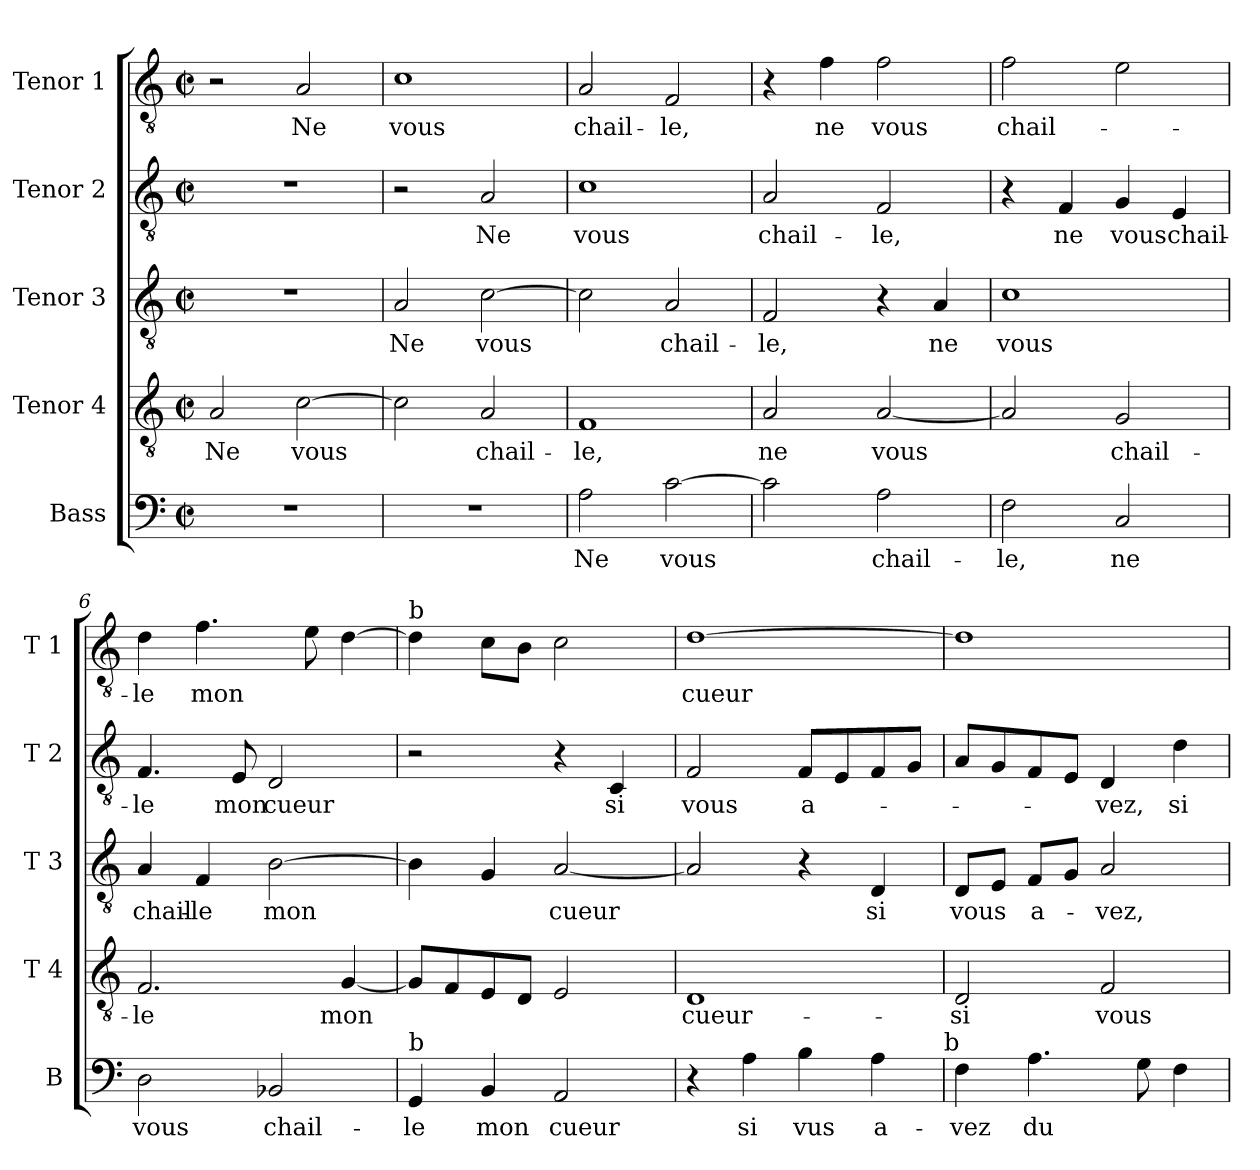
**kern	**text	**kern	**text	**kern	**text	**kern	**text	**kern	**text
*part5	*part5	*part4	*part4	*part3	*part3	*part2	*part2	*part1	*part1
*staff5	*staff5	*staff4	*staff4	*staff3	*staff3	*staff2	*staff2	*staff1	*staff1
*I"Bass	*	*I"Tenor 4	*	*I"Tenor 3	*	*I"Tenor 2	*	*I"Tenor 1	*
*I'B	*	*I'T 4	*	*I'T 3	*	*I'T 2	*	*I'T 1	*
*clefF4	*	*clefGv2	*	*clefGv2	*	*clefGv2	*	*clefGv2	*
*k[]	*	*k[]	*	*k[]	*	*k[]	*	*k[]	*
*C:	*	*C:	*	*C:	*	*C:	*	*C:	*
*M2/2	*	*M2/2	*	*M2/2	*	*M2/2	*	*M2/2	*
*met(c|)	*	*met(c|)	*	*met(c|)	*	*met(c|)	*	*met(c|)	*
=1	=1	=1	=1	=1	=1	=1	=1	=1	=1
1r	.	2A/	Ne	1r	.	1r	.	2r	.
.	.	[2c\	vous	.	.	.	.	2A/	Ne
=2	=2	=2	=2	=2	=2	=2	=2	=2	=2
1r	.	2c\]	.	2A/	Ne	2r	.	1c	vous
.	.	2A/	chail-	[2c\	vous	2A/	Ne	.	.
=3	=3	=3	=3	=3	=3	=3	=3	=3	=3
2A\	Ne	1F	-le,	2c\]	.	1c	vous	2A/	chail-
[2c\	vous	.	.	2A/	chail-	.	.	2F/	-le,
=4	=4	=4	=4	=4	=4	=4	=4	=4	=4
2c\]	.	2A/	ne	2F/	-le,	2A/	chail-	4r	.
.	.	.	.	.	.	.	.	4f\	ne
2A\	chail-	[2A/	vous	4r	.	2F/	-le,	2f\	vous
.	.	.	.	4A/	ne	.	.	.	.
=5	=5	=5	=5	=5	=5	=5	=5	=5	=5
2F\	-le,	2A/]	.	1c	vous	4r	.	2f\	chail-
.	.	.	.	.	.	4F/	ne	.	.
2C/	ne	2G/	chail-	.	.	4G/	vous	2e\	.
.	.	.	.	.	.	4E/	chail-	.	.
=6	=6	=6	=6	=6	=6	=6	=6	=6	=6
2D\	vous	2.F/	-le	4A/	chail-	4.F/	-le	4d\	-le
.	.	.	.	4F/	-le	.	.	4.f\	mon
.	.	.	.	.	.	8E/	mon	.	.
2BB-X/	chail-	.	.	[2B\	mon	2D/	cueur	.	.
.	.	.	.	.	.	.	.	8e\	.
.	.	[4G/	mon	.	.	.	.	[4d\	.
!!LO:LB:g=z
=7	=7	=7	=7	=7	=7	=7	=7	=7	=7
!	!	!	!	!	!	!	!	!LO:TX:a:t=b	!
!LO:TX:a:t=b	!	!	!	!	!	!	!	!	!
4GG/	-le	8G/L]	.	4B\]	.	2r	.	4d\]	.
.	.	8F/	.	.	.	.	.	.	.
4BB/	mon	8E/	.	4G/	.	.	.	8c\L	.
.	.	8D/J	.	.	.	.	.	8B\J	.
2AA/	cueur	2E/	.	[2A/	cueur	4r	.	2c\	.
.	.	.	.	.	.	4C/	si	.	.
=8	=8	=8	=8	=8	=8	=8	=8	=8	=8
4r	.	1D	cueur-	2A/]	.	2F/	vous	[1d	cueur
4A\	si	.	.	.	.	.	.	.	.
4B\	vus	.	.	4r	.	8F/L	a-	.	.
.	.	.	.	.	.	8E/	.	.	.
4A\	a-	.	.	4D/	si	8F/	.	.	.
.	.	.	.	.	.	8G/J	.	.	.
!LO:TX:a:t=b	!	!	!	!	!	!	!	!	!
=9	=9	=9	=9	=9	=9	=9	=9	=9	=9
4F\	-vez	2D/	-si	8D/L	vous	8A/L	.	1d]	.
.	.	.	.	8E/J	.	8G/	.	.	.
4.A\	du	.	.	8F/L	a-	8F/	.	.	.
.	.	.	.	8G/J	.	8E/J	.	.	.
.	.	2F/	vous	2A/	-vez,	4D/	-vez,	.	.
8G\	.	.	.	.	.	.	.	.	.
4F\	.	.	.	.	.	4d\	si	.	.
=	=	=	=	=	=	=	=	=	=
*-	*-	*-	*-	*-	*-	*-	*-	*-	*-
